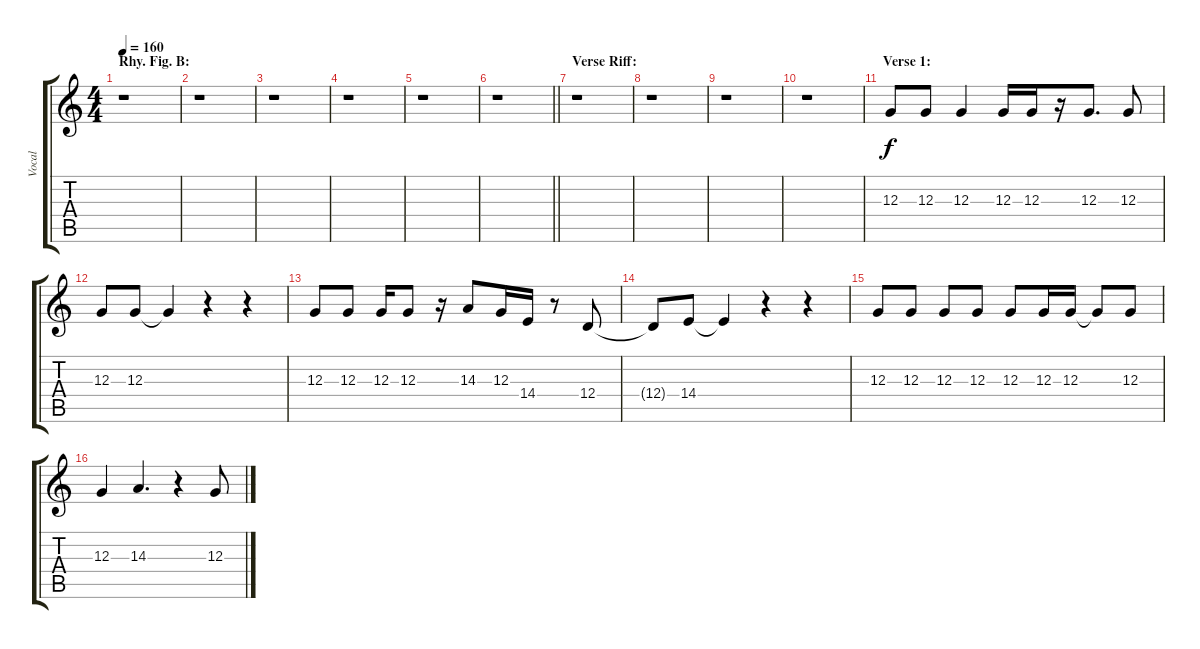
\track ("Vocal" "Vocal") {instrument oboe}
\staff {score tabs}
\tuning (E4 B3 G3 D3 A2 E2) {hide}
\ts (4 4)
\section ("" "Rhy. Fig. B:")
\tempo 160
\clef g2
\ks c
r.1{dy f} |
r.1 |
r.1 |
r.1 |
r.1 |
\barLineRight lightlight
r.1 |
\section ("" "Verse Riff:")
r.1 |
r.1 |
r.1 |
r.1 |
\section ("" "Verse 1:")
12.3.8 12.3.8 12.3.4 12.3.16 12.3.16 r.16 12.3.8{d} 12.3.8 |
12.3.8 12.3.8 12.3{t}.4 r.4 r.4 |
12.3.8 12.3.8 12.3.16 12.3.8 r.16 14.3.8 12.3.16 14.4.16 r.8 12.4.8 |
12.4{t}.8 14.4.8 14.4{t}.4 r.4 r.4 |
12.3.8 12.3.8 12.3.8 12.3.8 12.3.8 12.3.16 12.3.16 12.3{t}.8 12.3.8 |
12.3.4 14.3.4{d} r.4 12.3.8
